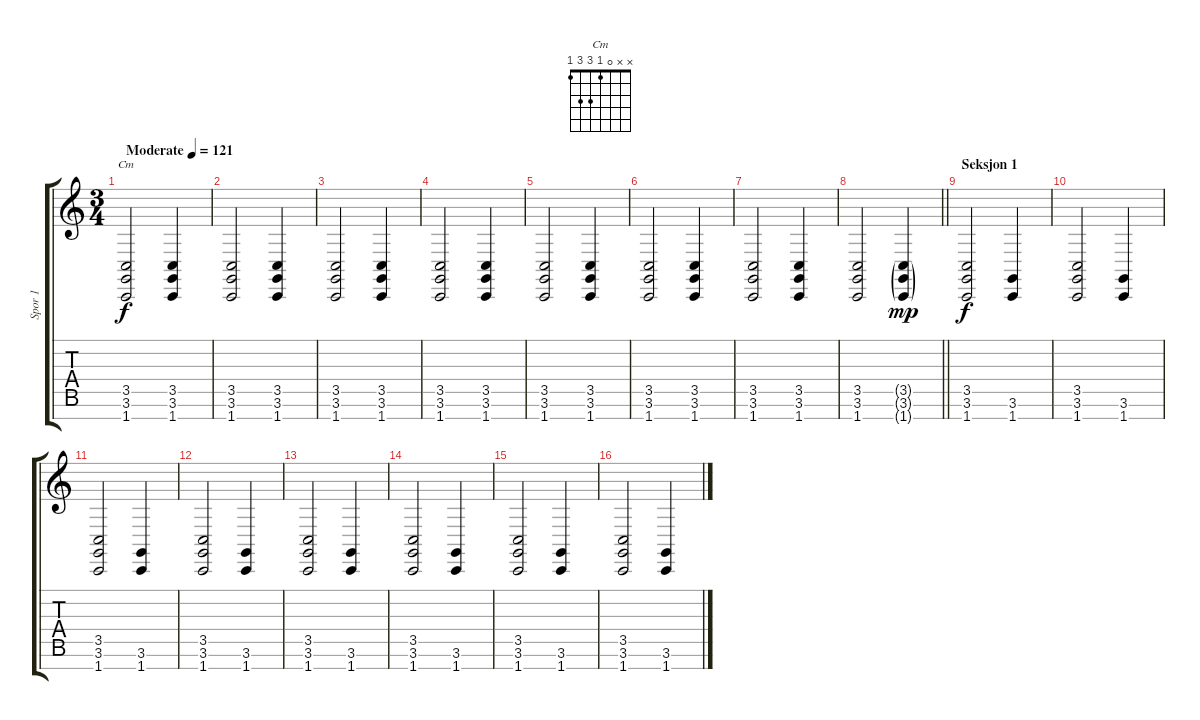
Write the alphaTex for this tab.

\track ("Spor 1" "Spor 1") {instrument acousticgrandpiano}
\staff {score tabs}
\tuning (E4 B3 G3 D3 A2 E2 B1) {hide}
\chord ("Cm" x x 0 1 3 3 1)
\ts (3 4)
\tempo (121 "Moderate")
\clef g2
\ks c
(3.5 3.6 1.7).2{ch "Cm" dy f instrument acousticgrandpiano} (3.5 3.6 1.7).4 |
(3.5 3.6 1.7).2 (3.5 3.6 1.7).4 |
(3.5 3.6 1.7).2 (3.5 3.6 1.7).4 |
(3.5 3.6 1.7).2 (3.5 3.6 1.7).4 |
(3.5 3.6 1.7).2 (3.5 3.6 1.7).4 |
(3.5 3.6 1.7).2 (3.5 3.6 1.7).4 |
(3.5 3.6 1.7).2 (3.5 3.6 1.7).4 |
\barLineRight lightlight
(3.5 3.6 1.7).2 (3.5{g} 3.6{g} 1.7{g}).4{dy mp} |
\section ("" "Seksjon 1")
(3.5 3.6 1.7).2{dy f} (3.6 1.7).4 |
(3.5 3.6 1.7).2 (3.6 1.7).4 |
(3.5 3.6 1.7).2 (3.6 1.7).4 |
(3.5 3.6 1.7).2 (3.6 1.7).4 |
(3.5 3.6 1.7).2 (3.6 1.7).4 |
(3.5 3.6 1.7).2 (3.6 1.7).4 |
(3.5 3.6 1.7).2 (3.6 1.7).4 |
(3.5 3.6 1.7).2 (3.6 1.7).4
